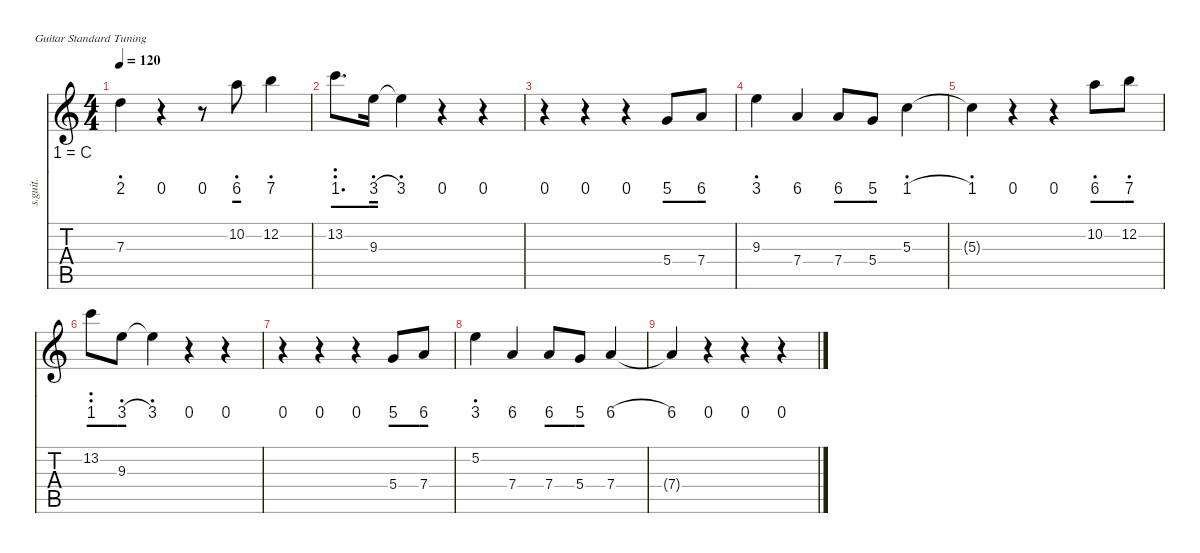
\defaultSystemsLayout 4
\hideDynamics
\bracketExtendMode nobrackets
\chordDiagramsInScore
\track ("Steel Guitar" "s.guit.") {defaultSystemsLayout 4 instrument acousticguitarsteel}
\staff {score tabs numbered}
\tuning (E4 B3 G3 D3 A2 E2)
\ts (4 4)
\tempo 120
\clef g2
\ks c
7.3{t}.4{dy mf beam Down} r.4{beam Down} r.8{beam Down} 10.2.8{beam Down} 12.2.4{beam Down} |
13.2.8{d beam Down} 9.3.16{beam Down} 9.3{t}.4{beam Down} r.4{beam Down} r.4{beam Down} |
r.4{beam Down} r.4{beam Down} r.4{beam Down} 5.4.8{beam Up} 7.4.8{beam Up} |
9.3.4{beam Down} 7.4.4{beam Up} 7.4.8{beam Up} 5.4.8{beam Up} 5.3.4{beam Down} |
5.3{t}.4{beam Down} r.4{beam Down} r.4{beam Down} 10.2.8{beam Down} 12.2.8{beam Down} |
13.2.8{beam Down} 9.3.8{beam Down} 9.3{t}.4{beam Down} r.4{beam Down} r.4{beam Down} |
r.4{beam Down} r.4{beam Down} r.4{beam Down} 5.4.8{beam Up} 7.4.8{beam Up} |
5.2.4{beam Down} 7.4.4{beam Up} 7.4.8{beam Up} 5.4.8{beam Up} 7.4.4{beam Up} |
7.4{t}.4{beam Up} r.4{beam Down} r.4{beam Down} r.4{beam Down}
